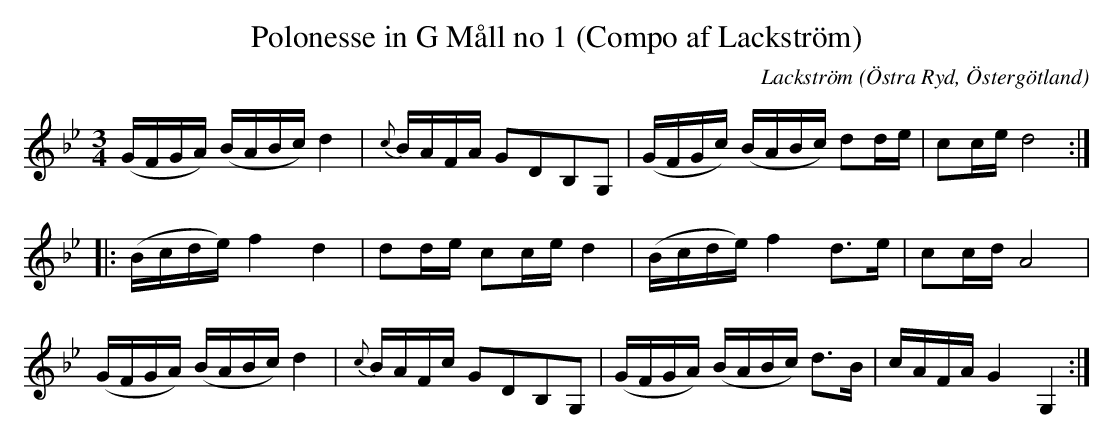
X:1
T:Polonesse in G Måll no 1 (Compo af Lackström)
O:Östra Ryd, Östergötland
C:Lackström
M:3/4
L:1/16
K:Gm
(GFGA) (BABc) d4|{c}BAFA G2D2B,2G,2| (GFGc) (BABc) d2de|c2ce d8:|
|:(Bcde) f4 d4|d2de c2ce d4|(Bcde) f4 d3e|c2cd A8|
(GFGA) (BABc) d4|{c}BAFc G2D2B,2G,2|(GFGA) (BABc) d2>B2 | cAFA G4 G,4:|
